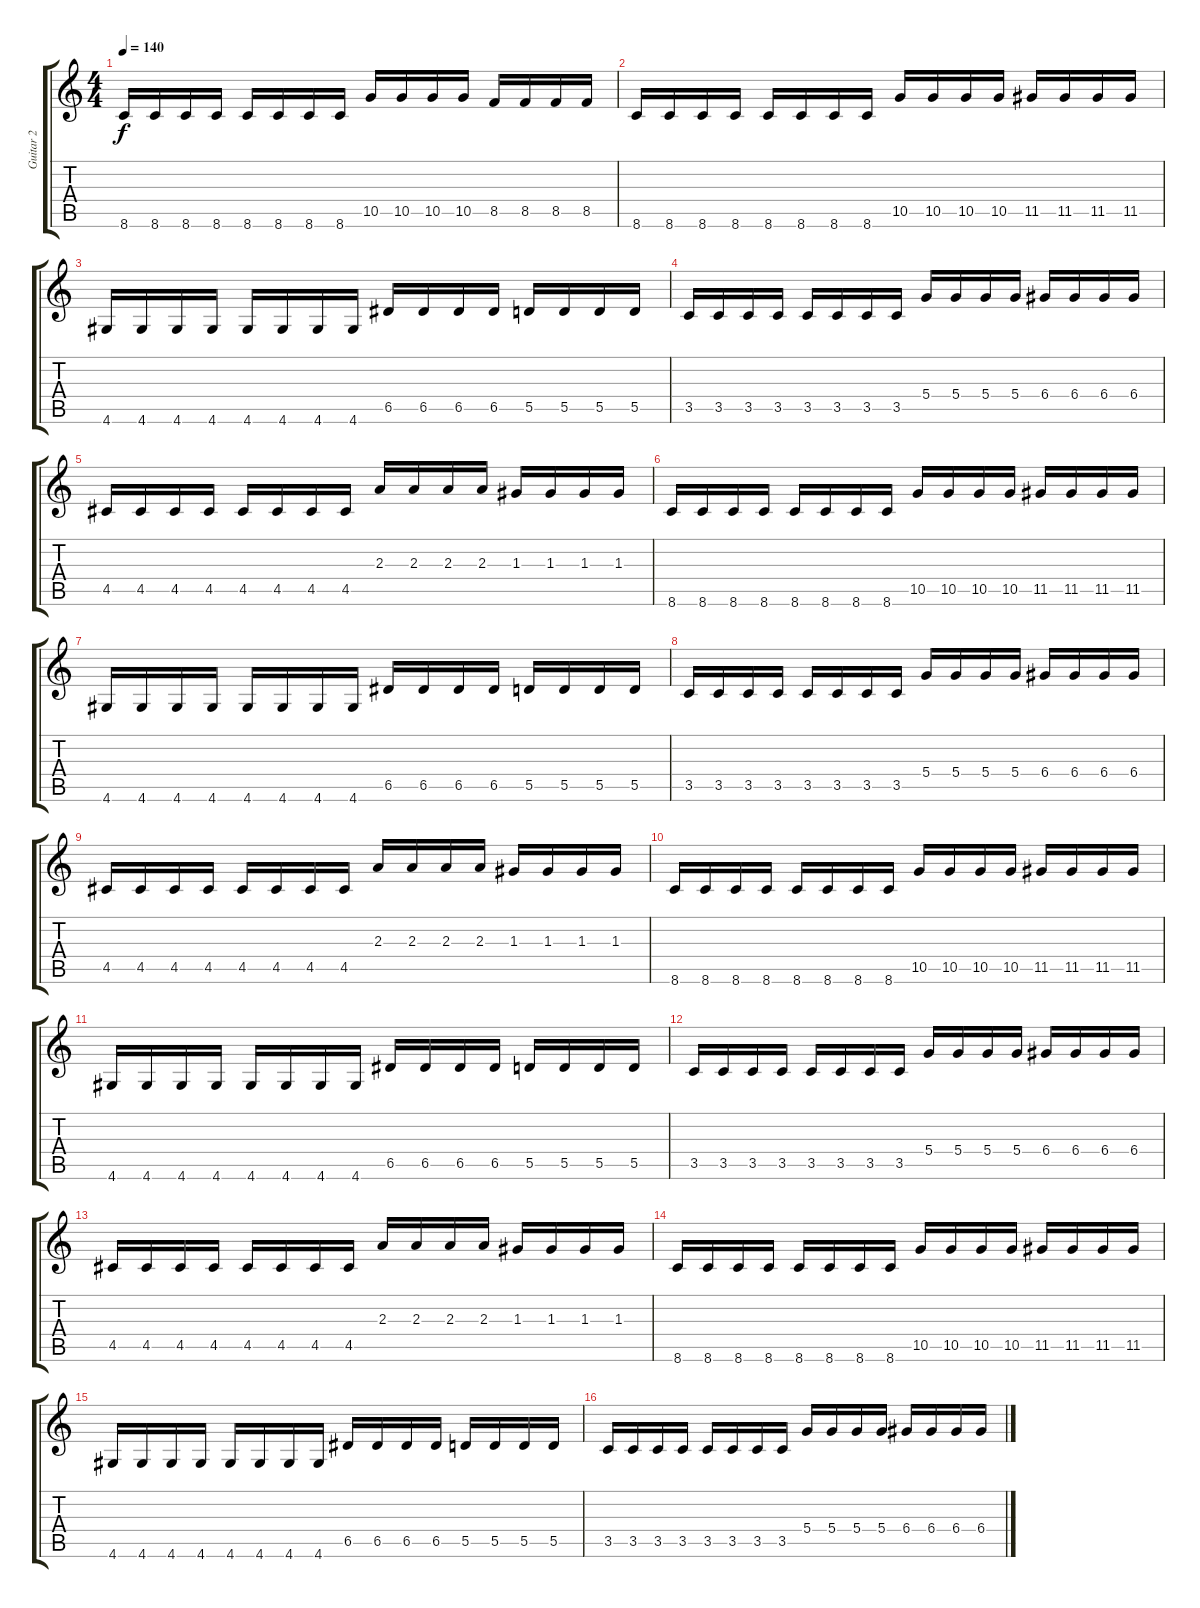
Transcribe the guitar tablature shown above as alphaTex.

\track ("Guitar 2" "Guitar 2") {instrument distortionguitar}
\staff {score tabs}
\tuning (E4 B3 G3 D3 A2 E2) {hide}
\ts (4 4)
\tempo 140
\clef g2
\ks c
8.6.16{dy f} 8.6.16 8.6.16 8.6.16 8.6.16 8.6.16 8.6.16 8.6.16 10.5.16 10.5.16 10.5.16 10.5.16 8.5.16 8.5.16 8.5.16 8.5.16 |
8.6.16 8.6.16 8.6.16 8.6.16 8.6.16 8.6.16 8.6.16 8.6.16 10.5.16 10.5.16 10.5.16 10.5.16 11.5.16 11.5.16 11.5.16 11.5.16 |
4.6.16 4.6.16 4.6.16 4.6.16 4.6.16 4.6.16 4.6.16 4.6.16 6.5.16 6.5.16 6.5.16 6.5.16 5.5.16 5.5.16 5.5.16 5.5.16 |
3.5.16 3.5.16 3.5.16 3.5.16 3.5.16 3.5.16 3.5.16 3.5.16 5.4.16 5.4.16 5.4.16 5.4.16 6.4.16 6.4.16 6.4.16 6.4.16 |
4.5.16 4.5.16 4.5.16 4.5.16 4.5.16 4.5.16 4.5.16 4.5.16 2.3.16 2.3.16 2.3.16 2.3.16 1.3.16 1.3.16 1.3.16 1.3.16 |
8.6.16 8.6.16 8.6.16 8.6.16 8.6.16 8.6.16 8.6.16 8.6.16 10.5.16 10.5.16 10.5.16 10.5.16 11.5.16 11.5.16 11.5.16 11.5.16 |
4.6.16 4.6.16 4.6.16 4.6.16 4.6.16 4.6.16 4.6.16 4.6.16 6.5.16 6.5.16 6.5.16 6.5.16 5.5.16 5.5.16 5.5.16 5.5.16 |
3.5.16 3.5.16 3.5.16 3.5.16 3.5.16 3.5.16 3.5.16 3.5.16 5.4.16 5.4.16 5.4.16 5.4.16 6.4.16 6.4.16 6.4.16 6.4.16 |
4.5.16 4.5.16 4.5.16 4.5.16 4.5.16 4.5.16 4.5.16 4.5.16 2.3.16 2.3.16 2.3.16 2.3.16 1.3.16 1.3.16 1.3.16 1.3.16 |
8.6.16 8.6.16 8.6.16 8.6.16 8.6.16 8.6.16 8.6.16 8.6.16 10.5.16 10.5.16 10.5.16 10.5.16 11.5.16 11.5.16 11.5.16 11.5.16 |
4.6.16 4.6.16 4.6.16 4.6.16 4.6.16 4.6.16 4.6.16 4.6.16 6.5.16 6.5.16 6.5.16 6.5.16 5.5.16 5.5.16 5.5.16 5.5.16 |
3.5.16 3.5.16 3.5.16 3.5.16 3.5.16 3.5.16 3.5.16 3.5.16 5.4.16 5.4.16 5.4.16 5.4.16 6.4.16 6.4.16 6.4.16 6.4.16 |
4.5.16 4.5.16 4.5.16 4.5.16 4.5.16 4.5.16 4.5.16 4.5.16 2.3.16 2.3.16 2.3.16 2.3.16 1.3.16 1.3.16 1.3.16 1.3.16 |
8.6.16 8.6.16 8.6.16 8.6.16 8.6.16 8.6.16 8.6.16 8.6.16 10.5.16 10.5.16 10.5.16 10.5.16 11.5.16 11.5.16 11.5.16 11.5.16 |
4.6.16 4.6.16 4.6.16 4.6.16 4.6.16 4.6.16 4.6.16 4.6.16 6.5.16 6.5.16 6.5.16 6.5.16 5.5.16 5.5.16 5.5.16 5.5.16 |
3.5.16 3.5.16 3.5.16 3.5.16 3.5.16 3.5.16 3.5.16 3.5.16 5.4.16 5.4.16 5.4.16 5.4.16 6.4.16 6.4.16 6.4.16 6.4.16
